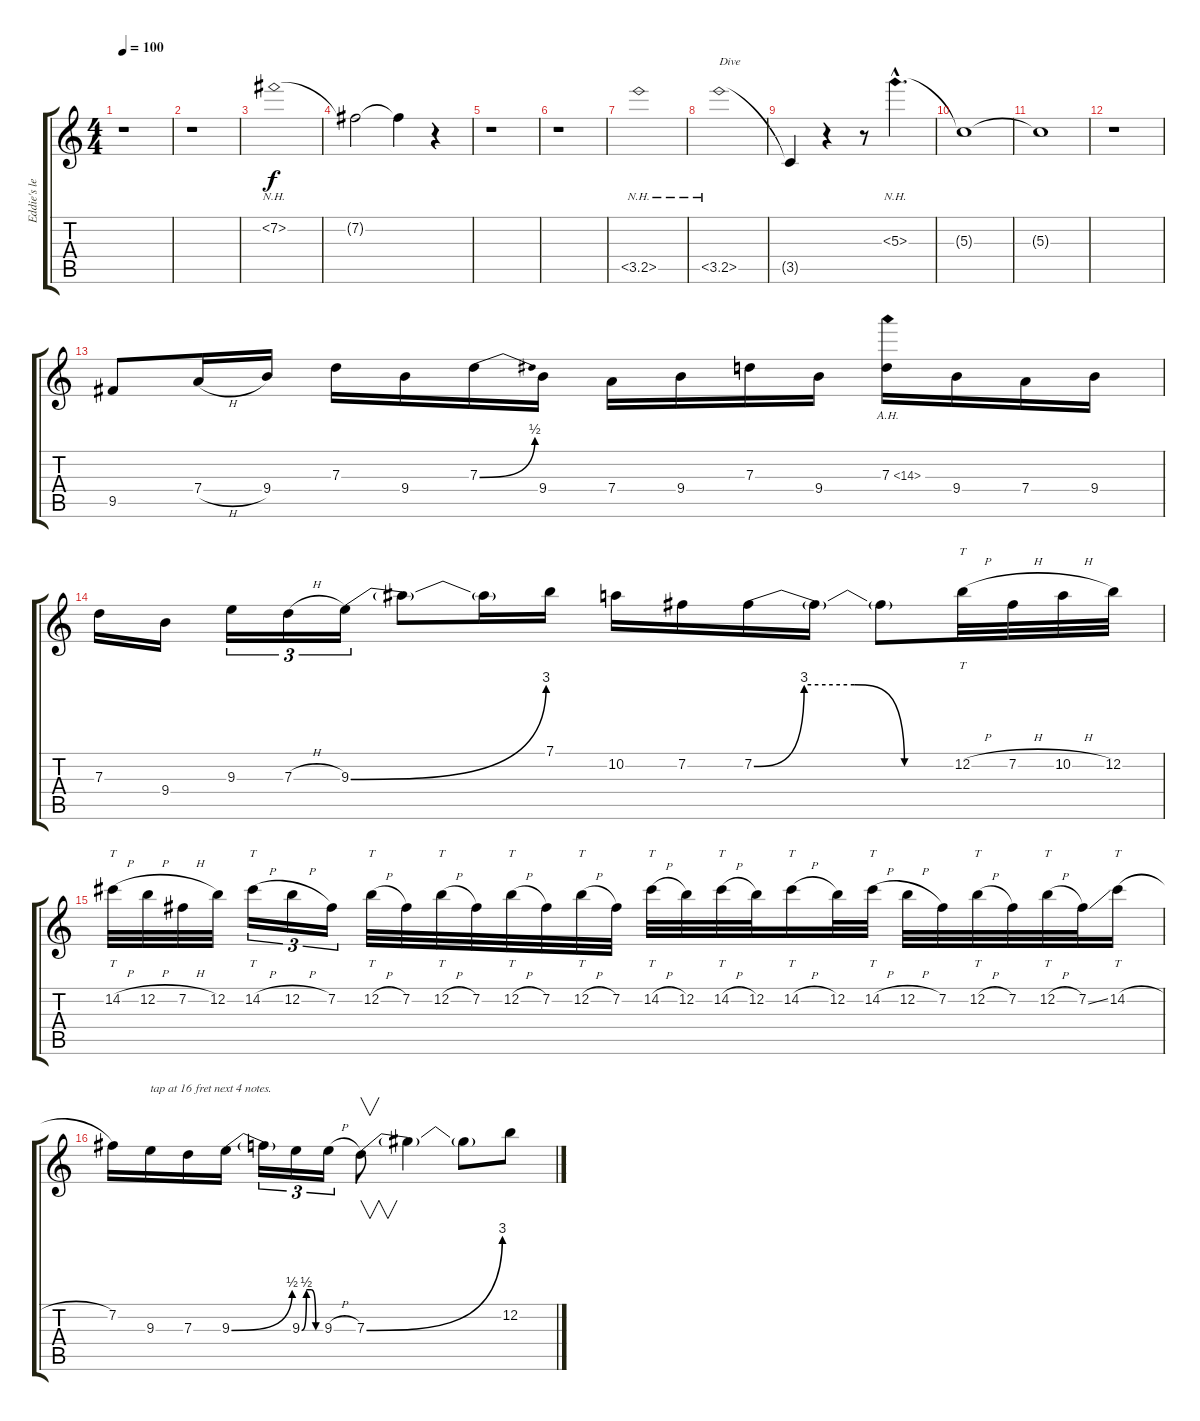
\track ("Eddie's leads" "Eddie's le") {instrument distortionguitar}
\staff {score tabs}
\tuning (E4 B3 G3 D3 A2 E2) {hide}
\ts (4 4)
\tempo 100
\clef g2
\ks c
r.1{dy f} |
r.1 |
7.2{nh}.1 |
7.2{t}.2 7.2{t}.4 r.4 |
r.1 |
r.1 |
3.5{nh}.1 |
3.5{nh}.1{txt "Dive"} |
3.5{t}.4 r.4 r.8 5.3{nh hac}.4{d} |
5.3{t}.1 |
5.3{t}.1 |
r.1 |
9.5.8 7.4{h}.16 9.4.16 7.3.16 9.4.16 7.3{be (bend 0 0 60 2)}.16 9.4.16 7.4.16 9.4.16 7.3.16 9.4.16 7.3{ah 7}.16 9.4.16 7.4.16 9.4.16 |
7.3.16 9.4.16 9.3.16{tu (3 2)} 7.3{h}.16{tu (3 2)} 9.3{be (bend 0 0 60 12)}.16{tu (3 2)} 9.3{t}.8 9.3{t}.16 7.1.16 10.2.16 7.2.16 7.2{be (custom 0 0 15 12 30 12 45 0 60 0)}.16 7.2{t}.16 7.2{t}.8 12.2{h}.32{tt} 7.2{h}.32 10.2{h}.32 12.2.32 |
14.2{h}.32{tt} 12.2{h}.32 7.2{h}.32 12.2.32 14.2{h}.16{tt tu (3 2)} 12.2{h}.16{tu (3 2)} 7.2.16{tu (3 2)} 12.2{h}.32{tt} 7.2.32 12.2{h}.32{tt} 7.2.32 12.2{h}.32{tt} 7.2.32 12.2{h}.32{tt} 7.2.32 14.2{h}.32{tt} 12.2.32 14.2{h}.32{tt} 12.2.32 14.2{h}.16{tt} 12.2.32 14.2{h}.32{tt} 12.2{h}.32 7.2.32 12.2{h}.32{tt} 7.2.32 12.2{h}.32{tt} 7.2{ss}.32 14.2{h}.16{tt} |
7.2.16 9.3.16{txt "tap at 16 fret next 4 notes."} 7.3.16 9.3{be (bend 0 0 60 2)}.16 9.3{t}.16{tu (3 2)} 9.3{be (custom 0 0 15 2 30 2 45 0 60 0)}.16{tu (3 2)} 9.3{h}.16{tu (3 2)} 7.3{be (bend 0 0 60 12)}.8{v} 7.3{t}.4 7.3{t}.8 12.2.8
